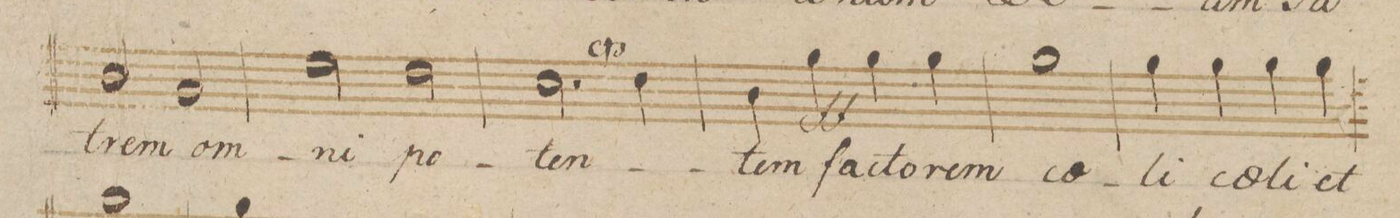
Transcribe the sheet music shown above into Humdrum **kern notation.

**kern	**text	**dynam
*I"Tenore.	*	*
*clefC4	*	*
*k[b-]	*	*
*met(c|)	*	*
*M2/2	*	*
2A/	-trem	.
2F/	om-	.
=7	=7	=7
2d\	-ni-	.
2c\	-po-	.
=8	=8	=8
2.B-\$sS	-ten-	.
4c\	.	.
=9	=9	=9
4A\	-tem	.
4f\	fac-	ff
4f\	-to-	.
4f\	-rem	.
=10	=10	=10
1f	cae-	.
=11	=11	=11
4f\	-li	.
4f\	cae-	.
4f\	-li	.
4f\	et	.
=12	=12	=12
*-	*-	*-
